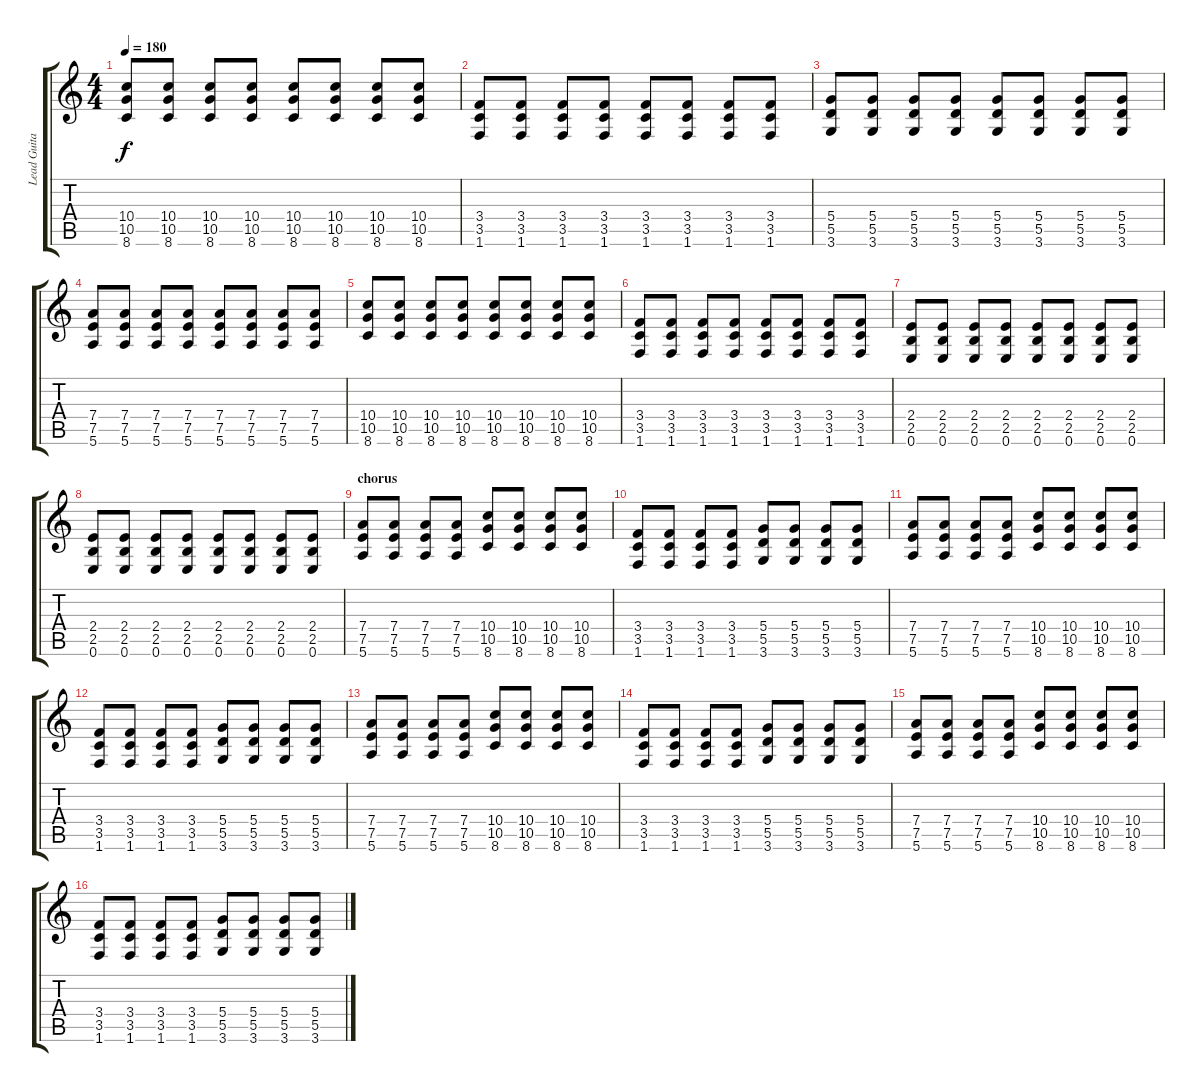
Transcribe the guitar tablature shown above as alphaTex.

\track ("Lead Guitar" "Lead Guita") {instrument distortionguitar}
\staff {score tabs}
\tuning (E4 B3 G3 D3 A2 E2) {hide}
\ts (4 4)
\tempo 180
\clef g2
\ks c
(10.4 10.5 8.6).8{dy f} (10.4 10.5 8.6).8 (10.4 10.5 8.6).8 (10.4 10.5 8.6).8 (10.4 10.5 8.6).8 (10.4 10.5 8.6).8 (10.4 10.5 8.6).8 (10.4 10.5 8.6).8 |
(3.4 3.5 1.6).8 (3.4 3.5 1.6).8 (3.4 3.5 1.6).8 (3.4 3.5 1.6).8 (3.4 3.5 1.6).8 (3.4 3.5 1.6).8 (3.4 3.5 1.6).8 (3.4 3.5 1.6).8 |
(5.4 5.5 3.6).8 (5.4 5.5 3.6).8 (5.4 5.5 3.6).8 (5.4 5.5 3.6).8 (5.4 5.5 3.6).8 (5.4 5.5 3.6).8 (5.4 5.5 3.6).8 (5.4 5.5 3.6).8 |
(7.4 7.5 5.6).8 (7.4 7.5 5.6).8 (7.4 7.5 5.6).8 (7.4 7.5 5.6).8 (7.4 7.5 5.6).8 (7.4 7.5 5.6).8 (7.4 7.5 5.6).8 (7.4 7.5 5.6).8 |
(10.4 10.5 8.6).8 (10.4 10.5 8.6).8 (10.4 10.5 8.6).8 (10.4 10.5 8.6).8 (10.4 10.5 8.6).8 (10.4 10.5 8.6).8 (10.4 10.5 8.6).8 (10.4 10.5 8.6).8 |
(3.4 3.5 1.6).8 (3.4 3.5 1.6).8 (3.4 3.5 1.6).8 (3.4 3.5 1.6).8 (3.4 3.5 1.6).8 (3.4 3.5 1.6).8 (3.4 3.5 1.6).8 (3.4 3.5 1.6).8 |
(2.4 2.5 0.6).8 (2.4 2.5 0.6).8 (2.4 2.5 0.6).8 (2.4 2.5 0.6).8 (2.4 2.5 0.6).8 (2.4 2.5 0.6).8 (2.4 2.5 0.6).8 (2.4 2.5 0.6).8 |
(2.4 2.5 0.6).8 (2.4 2.5 0.6).8 (2.4 2.5 0.6).8 (2.4 2.5 0.6).8 (2.4 2.5 0.6).8 (2.4 2.5 0.6).8 (2.4 2.5 0.6).8 (2.4 2.5 0.6).8 |
\section ("" "chorus")
(7.4 7.5 5.6).8 (7.4 7.5 5.6).8 (7.4 7.5 5.6).8 (7.4 7.5 5.6).8 (10.4 10.5 8.6).8 (10.4 10.5 8.6).8 (10.4 10.5 8.6).8 (10.4 10.5 8.6).8 |
(3.4 3.5 1.6).8 (3.4 3.5 1.6).8 (3.4 3.5 1.6).8 (3.4 3.5 1.6).8 (5.4 5.5 3.6).8 (5.4 5.5 3.6).8 (5.4 5.5 3.6).8 (5.4 5.5 3.6).8 |
(7.4 7.5 5.6).8 (7.4 7.5 5.6).8 (7.4 7.5 5.6).8 (7.4 7.5 5.6).8 (10.4 10.5 8.6).8 (10.4 10.5 8.6).8 (10.4 10.5 8.6).8 (10.4 10.5 8.6).8 |
(3.4 3.5 1.6).8 (3.4 3.5 1.6).8 (3.4 3.5 1.6).8 (3.4 3.5 1.6).8 (5.4 5.5 3.6).8 (5.4 5.5 3.6).8 (5.4 5.5 3.6).8 (5.4 5.5 3.6).8 |
(7.4 7.5 5.6).8 (7.4 7.5 5.6).8 (7.4 7.5 5.6).8 (7.4 7.5 5.6).8 (10.4 10.5 8.6).8 (10.4 10.5 8.6).8 (10.4 10.5 8.6).8 (10.4 10.5 8.6).8 |
(3.4 3.5 1.6).8 (3.4 3.5 1.6).8 (3.4 3.5 1.6).8 (3.4 3.5 1.6).8 (5.4 5.5 3.6).8 (5.4 5.5 3.6).8 (5.4 5.5 3.6).8 (5.4 5.5 3.6).8 |
(7.4 7.5 5.6).8 (7.4 7.5 5.6).8 (7.4 7.5 5.6).8 (7.4 7.5 5.6).8 (10.4 10.5 8.6).8 (10.4 10.5 8.6).8 (10.4 10.5 8.6).8 (10.4 10.5 8.6).8 |
(3.4 3.5 1.6).8 (3.4 3.5 1.6).8 (3.4 3.5 1.6).8 (3.4 3.5 1.6).8 (5.4 5.5 3.6).8 (5.4 5.5 3.6).8 (5.4 5.5 3.6).8 (5.4 5.5 3.6).8
